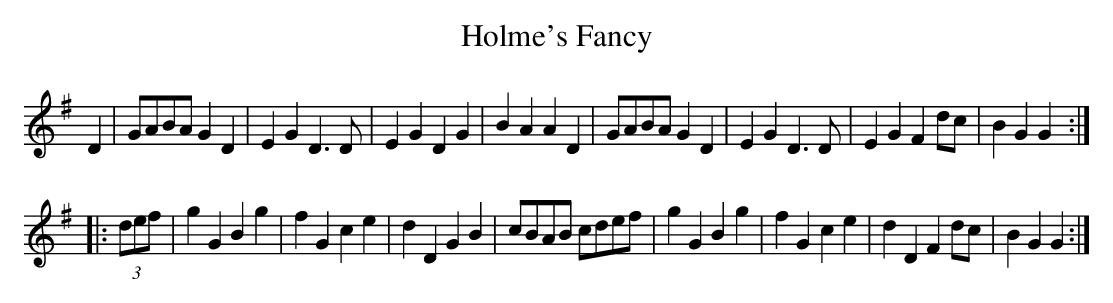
X:1
T:Holme's Fancy
K:G
D2 | GABA G2D2 | E2G2 D3D | E2G2 D2G2 | B2A2 A2D2 | GABA G2D2 | E2G2 D3D | E2G2 F2dc | B2G2 G2 ::
(3def | g2G2 B2g2 | f2G2 c2e2 | d2D2 G2B2 | cBAB cdef | g2G2 B2g2 | f2G2 c2e2 | d2D2 F2 dc | B2G2 G2 :|
